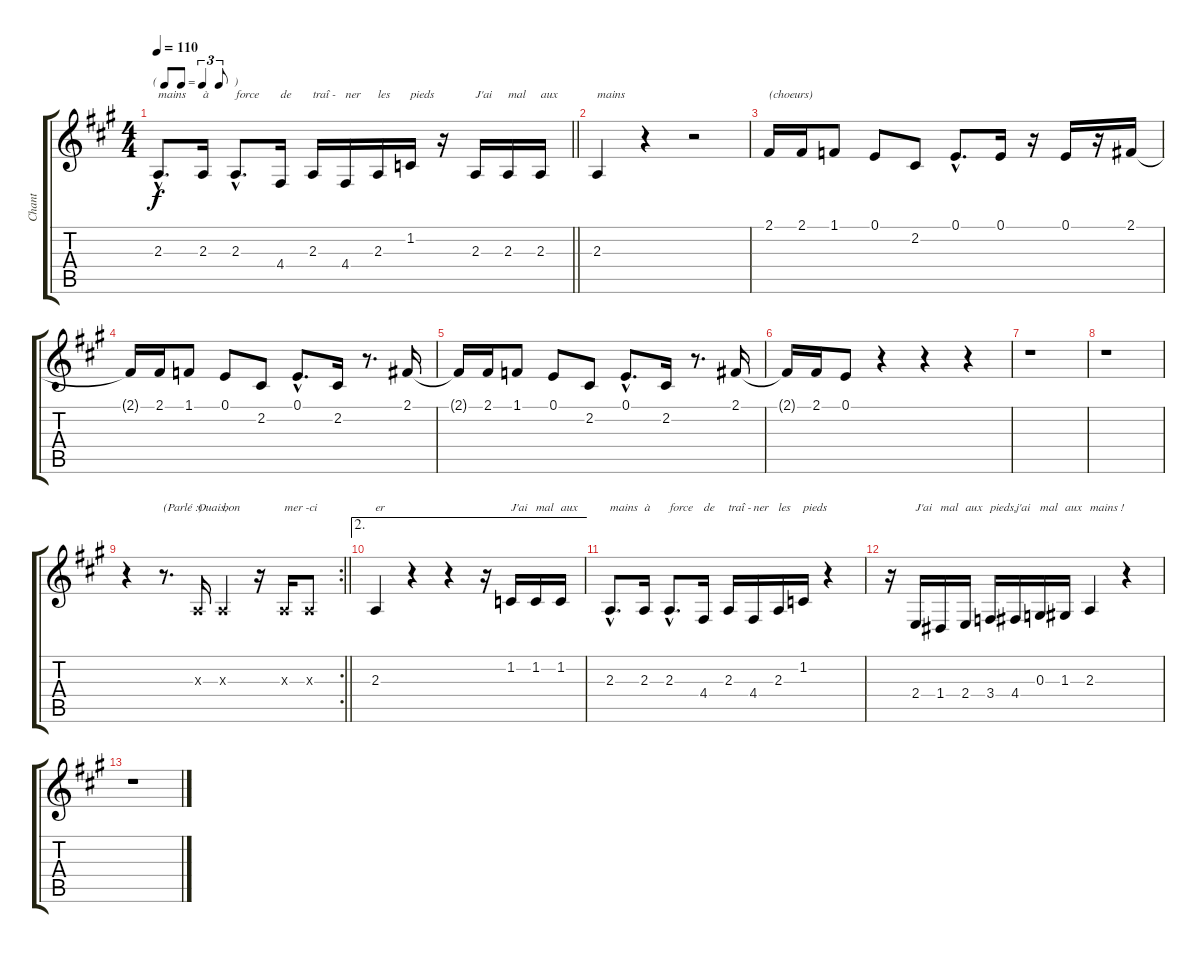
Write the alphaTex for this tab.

\track ("Chant" "Chant") {instrument brightacousticpiano}
\staff {score tabs}
\tuning (E4 B3 G3 D3 A2 E2) {hide}
\ts (4 4)
\tf triplet8th
\tempo 110
\clef g2
\barLineRight lightlight
\ks a
2.3{hac}.8{d txt "mains" dy f} 2.3.16{txt "à"} 2.3{hac}.8{d txt "force"} 4.4.16{txt "de"} 2.3.16{txt "traî -"} 4.4.16{txt "ner"} 2.3.16{txt "les"} 1.2.16{txt "pieds"} r.16 2.3.16{txt "J'ai"} 2.3.16{txt "mal"} 2.3.16{txt "aux"} |
2.3.4{txt "mains"} r.4 r.2 |
2.1.16{txt "(choeurs)"} 2.1.16 1.1.8 0.1.8 2.2.8 0.1{hac}.8{d} 0.1.16 r.16 0.1.16 r.16 2.1.16 |
2.1{t}.16 2.1.16 1.1.8 0.1.8 2.2.8 0.1{hac}.8{d} 2.2.16 r.8{d} 2.1.16 |
2.1{t}.16 2.1.16 1.1.8 0.1.8 2.2.8 0.1{hac}.8{d} 2.2.16 r.8{d} 2.1.16 |
2.1{t}.16 2.1.16 0.1.8 r.4 r.4 r.4 |
r.1 |
r.1 |
\rc 2
\barLineRight lightlight
r.4 r.8{d txt "(Parlé :)"} 2.3{x}.16{txt "Ouais,"} 2.3{x}.4{txt "bon"} r.16 2.3{x}.16{txt "mer -"} 2.3{x}.8{txt "ci"} |
\ae 2
2.3.4{txt "er"} r.4 r.4 r.16 1.2.16{txt "J'ai"} 1.2.16{txt "mal"} 1.2.16{txt "aux"} |
2.3{hac}.8{d txt "mains"} 2.3.16{txt "à"} 2.3{hac}.8{d txt "force"} 4.4.16{txt "de"} 2.3.16{txt "traî -"} 4.4.16{txt "ner"} 2.3.16{txt "les"} 1.2.16{txt "pieds"} r.4 |
r.16 2.4.16{txt "J'ai"} 1.4.16{txt "mal"} 2.4.16{txt "aux"} 3.4.16{txt "pieds,"} 4.4.16{txt "j'ai"} 0.3.16{txt "mal"} 1.3.16{txt "aux"} 2.3.4{txt "mains !"} r.4 |
r.1
